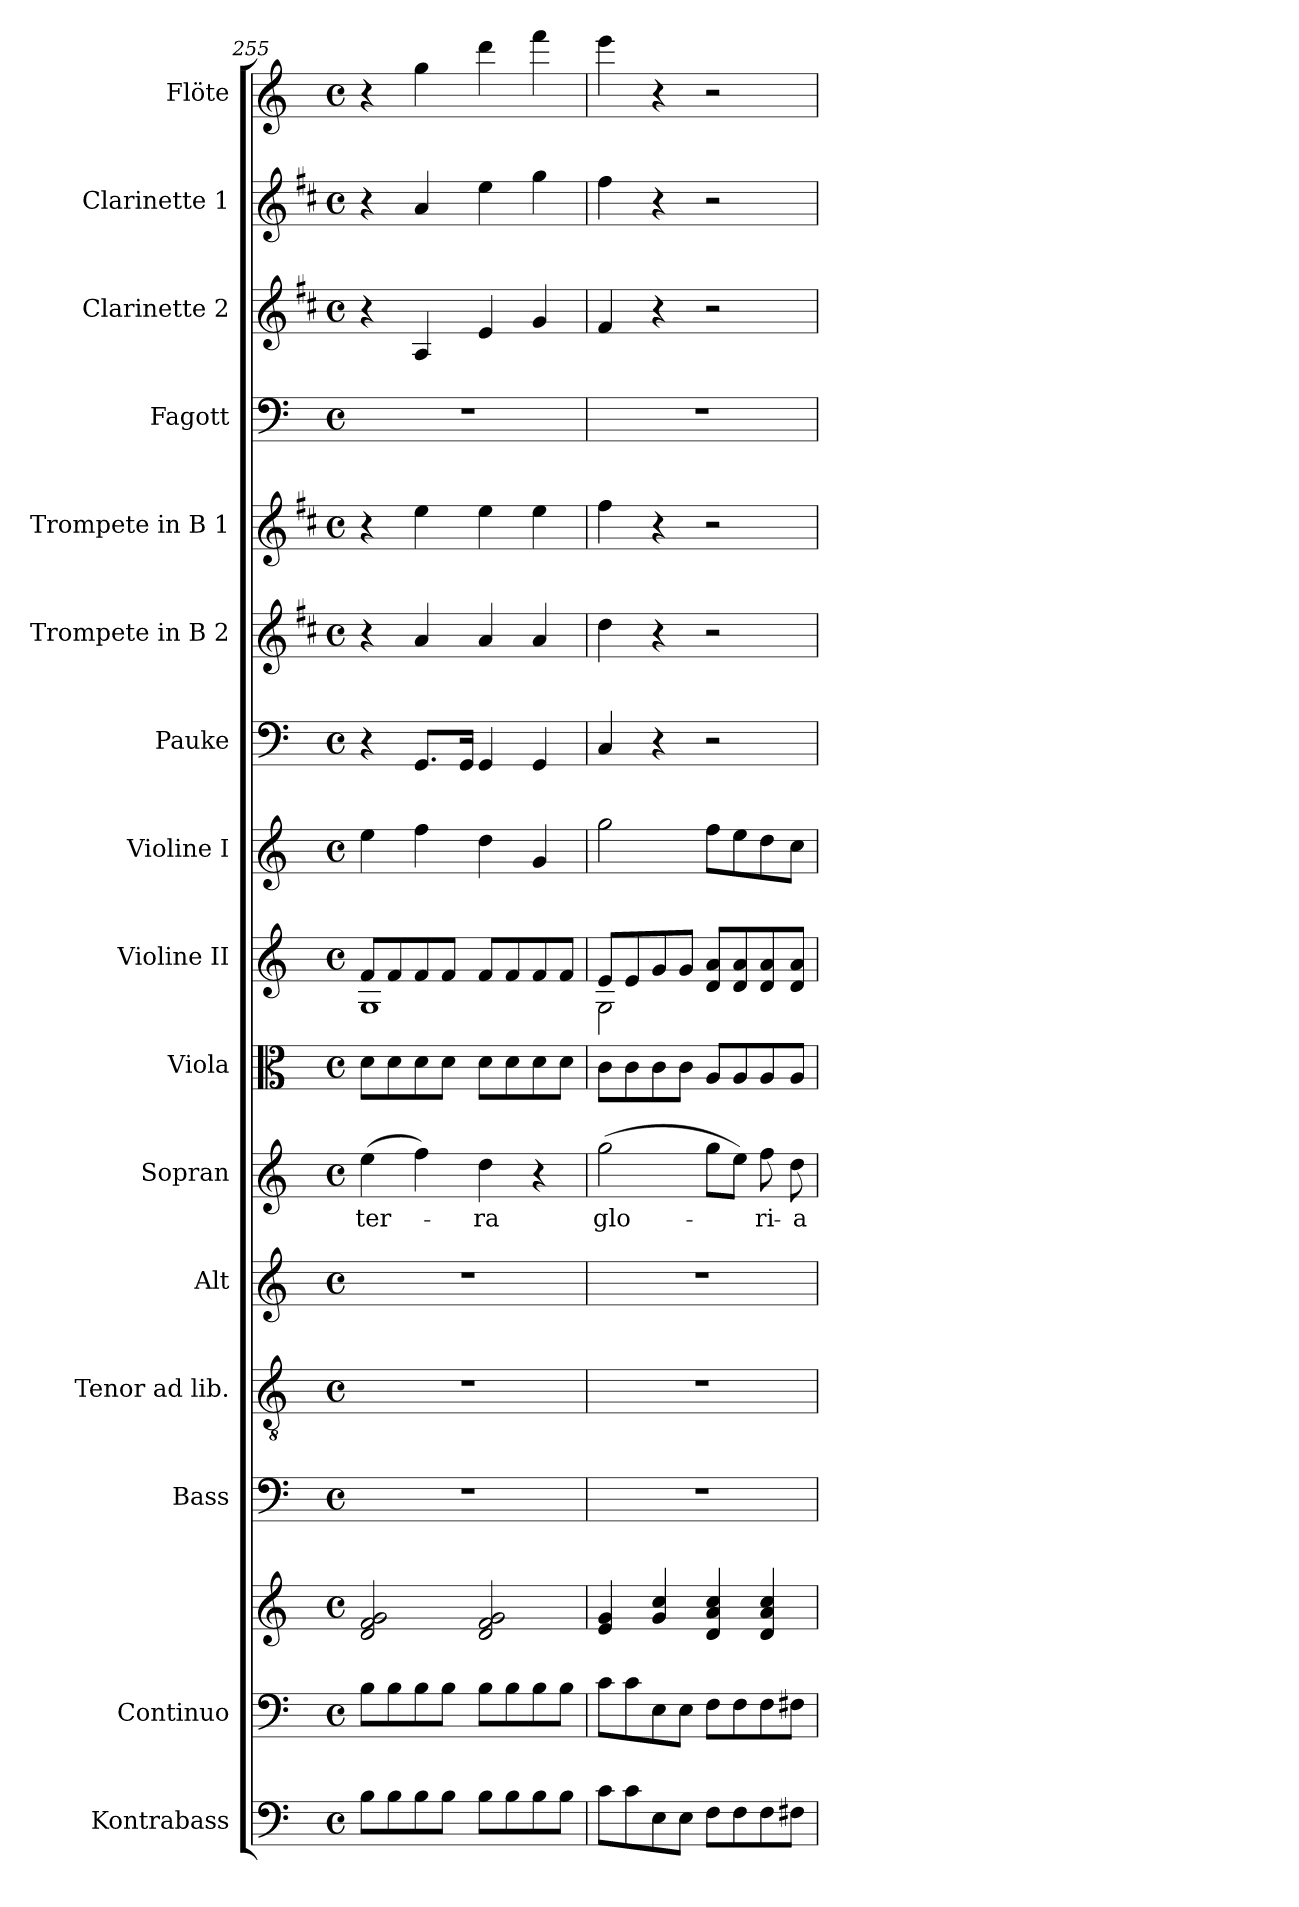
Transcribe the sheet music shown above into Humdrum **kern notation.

**kern	**kern	**kern	**kern	**kern	**kern	**kern	**text	**kern	**kern	**kern	**kern	**kern	**kern	**kern	**kern	**kern	**kern
*part16	*part15	*part15	*part14	*part13	*part12	*part11	*part11	*part10	*part9	*part8	*part7	*part6	*part5	*part4	*part3	*part2	*part1
*staff17	*staff16	*staff15	*staff14	*staff13	*staff12	*staff11	*staff11	*staff10	*staff9	*staff8	*staff7	*staff6	*staff5	*staff4	*staff3	*staff2	*staff1
*I"Kontrabass	*I"Continuo	*	*I"Bass	*I"Tenor ad lib.	*I"Alt	*I"Sopran	*	*I"Viola	*I"Violine II	*I"Violine I	*I"Pauke	*I"Trompete in B 2	*I"Trompete in B 1	*I"Fagott	*I"Clarinette 2	*I"Clarinette 1	*I"Flöte
*I'Kb.	*I'cont.	*	*I'B	*I'T	*I'A	*I'S	*	*I'Vla.	*I'Vl. II	*I'Vl. I	*I'Pk.	*	*	*I'Fg.	*I'Cl. 2	*I'Cl. 1	*I'Fl.
!!LO:PB:g=z
*clefF4	*clefF4	*clefG2	*clefF4	*clefGv2	*clefG2	*clefG2	*	*clefC3	*clefG2	*clefG2	*clefF4	*clefG2	*clefG2	*clefF4	*clefG2	*clefG2	*clefG2
*ITrd7c12	*	*	*	*	*	*	*	*	*	*	*	*ITrd1c2	*ITrd1c2	*	*ITrd1c2	*ITrd1c2	*
*k[]	*k[]	*k[]	*k[]	*k[]	*k[]	*k[]	*	*k[]	*k[]	*k[]	*k[]	*k[]	*k[]	*k[]	*k[]	*k[]	*k[]
*C:	*C:	*C:	*C:	*C:	*C:	*C:	*	*C:	*C:	*C:	*C:	*C:	*C:	*C:	*C:	*C:	*C:
*M4/4	*M4/4	*M4/4	*M4/4	*M4/4	*M4/4	*M4/4	*	*M4/4	*M4/4	*M4/4	*M4/4	*M4/4	*M4/4	*M4/4	*M4/4	*M4/4	*M4/4
*met(c)	*met(c)	*met(c)	*met(c)	*met(c)	*met(c)	*met(c)	*	*met(c)	*met(c)	*met(c)	*met(c)	*met(c)	*met(c)	*met(c)	*met(c)	*met(c)	*met(c)
=255	=255	=255	=255	=255	=255	=255	=255	=255	=255	=255	=255	=255	=255	=255	=255	=255	=255
!	!	!	!	!	!	!	!LO:LY:b	!	!	!	!	!	!	!	!	!	!
*	*	*	*	*	*	*	*	*	*^	*	*	*	*	*	*	*	*
8BB\L	8B\L	2d/ 2f/ 2g/	1r	1r	1r	(>4ee\	ter-	8d\L	8f/L	1G	4ee\	4r	4r	4r	1r	4r	4r	4r
8BB\	8B\	.	.	.	.	.	.	8d\	8f/	.	.	.	.	.	.	.	.	.
8BB\	8B\	.	.	.	.	4ff\)	.	8d\	8f/	.	4ff\	8.GG/L	4g/	4dd\	.	4G/	4g/	4gg\
8BB\J	8B\J	.	.	.	.	.	.	8d\J	8f/J	.	.	.	.	.	.	.	.	.
.	.	.	.	.	.	.	.	.	.	.	.	16GG/Jk	.	.	.	.	.	.
!	!	!	!	!	!	!	!LO:LY:b	!	!	!	!	!	!	!	!	!	!	!
8BB\L	8B\L	2d/ 2f/ 2g/	.	.	.	4dd\	-ra	8d\L	8f/L	.	4dd\	4GG/	4g/	4dd\	.	4d/	4dd\	4ddd\
8BB\	8B\	.	.	.	.	.	.	8d\	8f/	.	.	.	.	.	.	.	.	.
8BB\	8B\	.	.	.	.	4r	.	8d\	8f/	.	4g/	4GG/	4g/	4dd\	.	4f/	4ff\	4fff\
8BB\J	8B\J	.	.	.	.	.	.	8d\J	8f/J	.	.	.	.	.	.	.	.	.
=256	=256	=256	=256	=256	=256	=256	=256	=256	=256	=256	=256	=256	=256	=256	=256	=256	=256	=256
!	!	!	!	!	!	!	!LO:LY:b	!	!	!	!	!	!	!	!	!	!	!
8C\L	8c\L	4e/ 4g/	1r	1r	1r	(>2gg\	glo-	8c\L	8e/L	2G\	2gg\	4C/	4cc\	4ee\	1r	4e/	4ee\	4eee\
8C\	8c\	.	.	.	.	.	.	8c\	8e/	.	.	.	.	.	.	.	.	.
8EE\	8E\	4g/ 4cc/	.	.	.	.	.	8c\	8g/	.	.	4r	4r	4r	.	4r	4r	4r
8EE\J	8E\J	.	.	.	.	.	.	8c\J	8g/J	.	.	.	.	.	.	.	.	.
8FF\L	8F\L	4d/ 4a/ 4cc/	.	.	.	8gg\L	.	8A/L	8d/ 8a/L	2ryy	8ff\L	2r	2r	2r	.	2r	2r	2r
8FF\	8F\	.	.	.	.	8ee\J)	.	8A/	8d/ 8a/	.	8ee\	.	.	.	.	.	.	.
!	!	!	!	!	!	!	!LO:LY:b	!	!	!	!	!	!	!	!	!	!	!
8FF\	8F\	4d/ 4a/ 4cc/	.	.	.	8ff\	-ri-	8A/	8d/ 8a/	.	8dd\	.	.	.	.	.	.	.
!	!	!	!	!	!	!	!LO:LY:b	!	!	!	!	!	!	!	!	!	!	!
8FF#X\J	8F#X\J	.	.	.	.	8dd\	-a	8A/J	8d/ 8a/J	.	8cc\J	.	.	.	.	.	.	.
*	*	*	*	*	*	*	*	*	*v	*v	*	*	*	*	*	*	*	*
=	=	=	=	=	=	=	=	=	=	=	=	=	=	=	=	=	=
*-	*-	*-	*-	*-	*-	*-	*-	*-	*-	*-	*-	*-	*-	*-	*-	*-	*-
